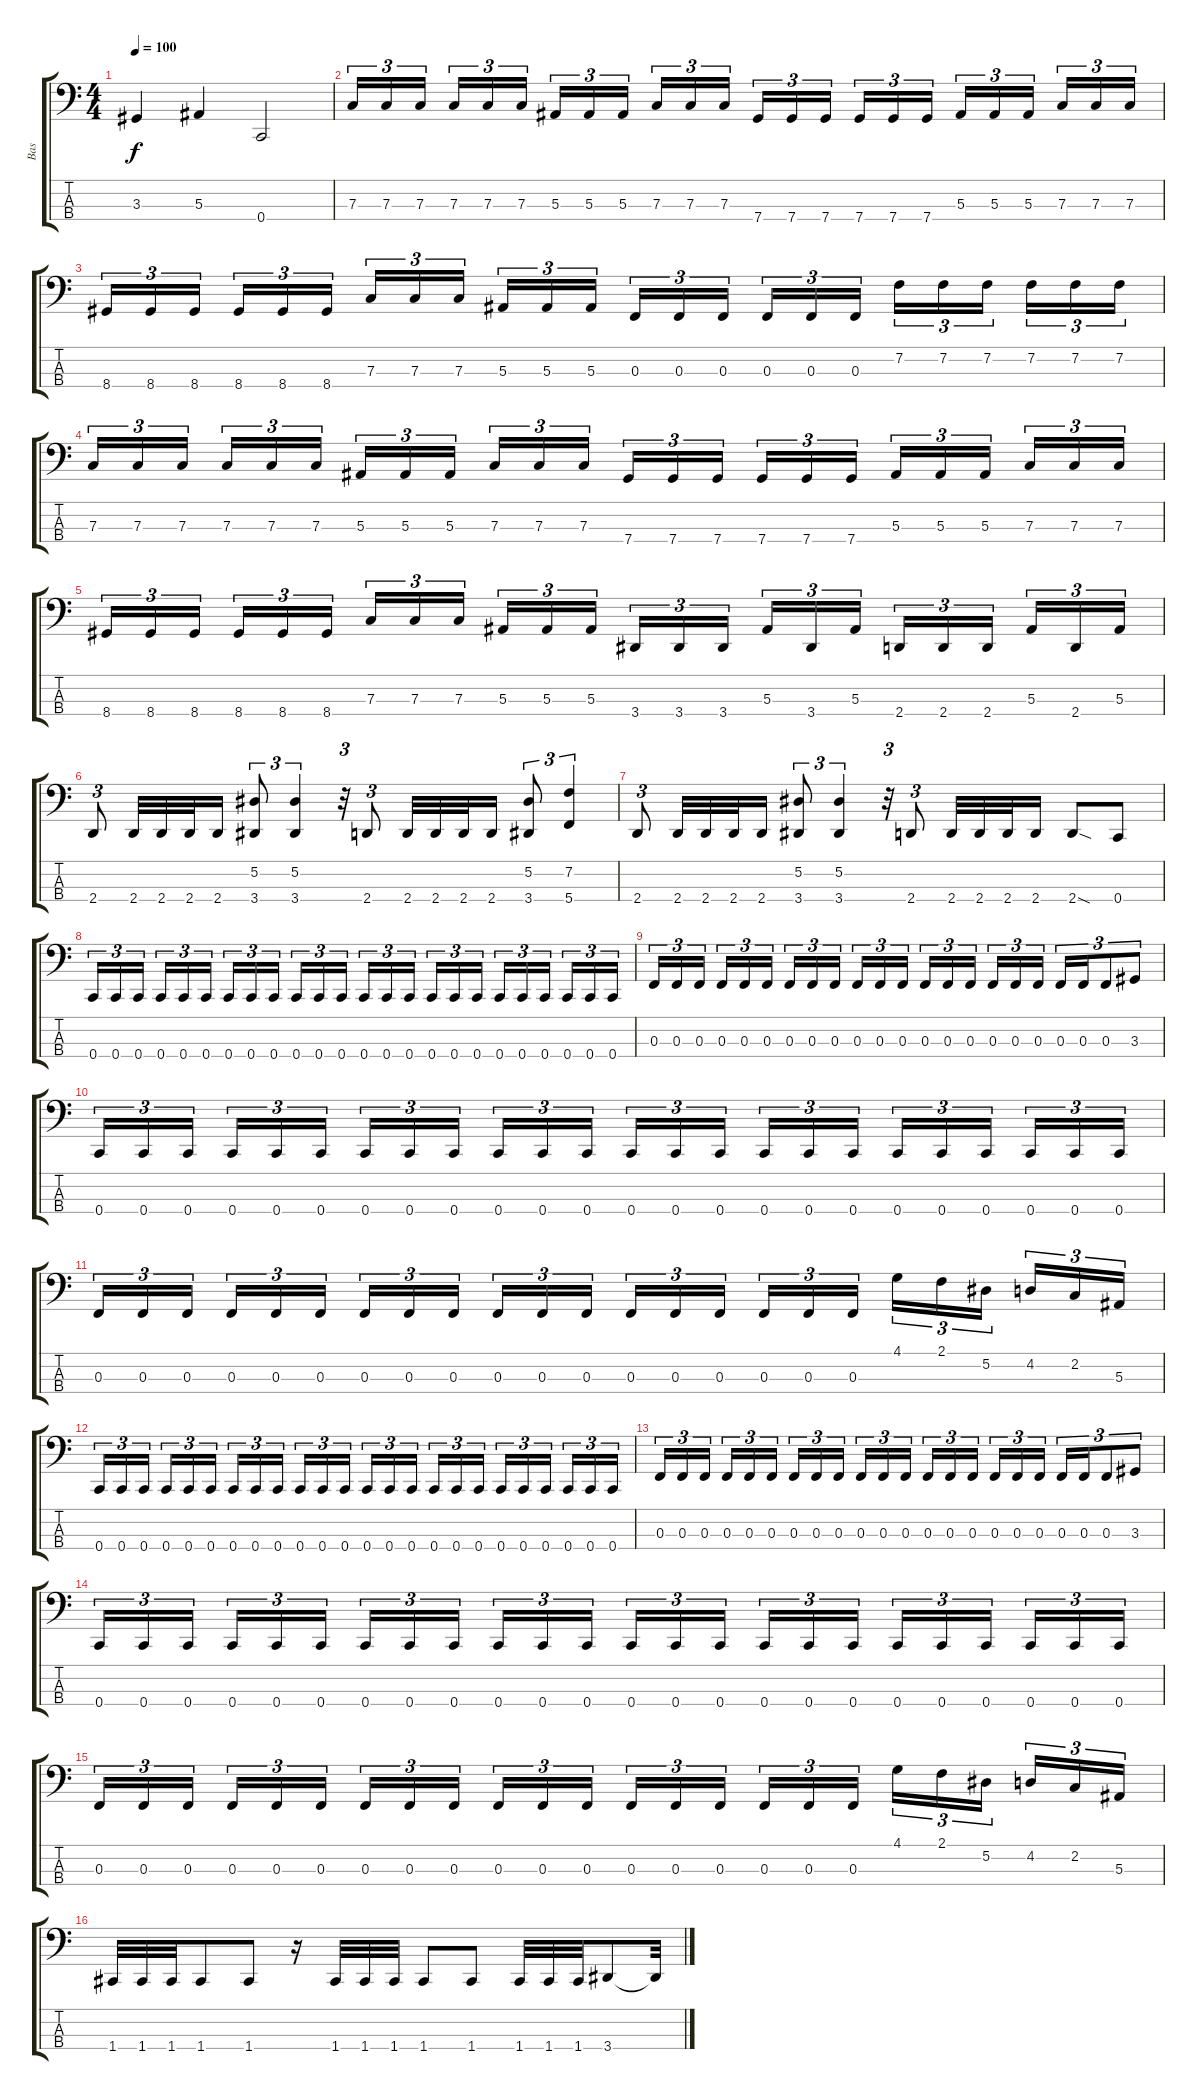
\track ("Bas" "Bas") {instrument electricbassfinger}
\staff {score tabs}
\tuning (Eb2 Bb1 F1 C1) {hide}
\ts (4 4)
\tempo 100
\clef f4
\ks c
3.3.4{dy f} 5.3.4 0.4.2 |
7.3.16{tu (3 2)} 7.3.16{tu (3 2)} 7.3.16{tu (3 2)} 7.3.16{tu (3 2)} 7.3.16{tu (3 2)} 7.3.16{tu (3 2)} 5.3.16{tu (3 2)} 5.3.16{tu (3 2)} 5.3.16{tu (3 2)} 7.3.16{tu (3 2)} 7.3.16{tu (3 2)} 7.3.16{tu (3 2)} 7.4.16{tu (3 2)} 7.4.16{tu (3 2)} 7.4.16{tu (3 2)} 7.4.16{tu (3 2)} 7.4.16{tu (3 2)} 7.4.16{tu (3 2)} 5.3.16{tu (3 2)} 5.3.16{tu (3 2)} 5.3.16{tu (3 2)} 7.3.16{tu (3 2)} 7.3.16{tu (3 2)} 7.3.16{tu (3 2)} |
8.4.16{tu (3 2)} 8.4.16{tu (3 2)} 8.4.16{tu (3 2)} 8.4.16{tu (3 2)} 8.4.16{tu (3 2)} 8.4.16{tu (3 2)} 7.3.16{tu (3 2)} 7.3.16{tu (3 2)} 7.3.16{tu (3 2)} 5.3.16{tu (3 2)} 5.3.16{tu (3 2)} 5.3.16{tu (3 2)} 0.3.16{tu (3 2)} 0.3.16{tu (3 2)} 0.3.16{tu (3 2)} 0.3.16{tu (3 2)} 0.3.16{tu (3 2)} 0.3.16{tu (3 2)} 7.2.16{tu (3 2)} 7.2.16{tu (3 2)} 7.2.16{tu (3 2)} 7.2.16{tu (3 2)} 7.2.16{tu (3 2)} 7.2.16{tu (3 2)} |
7.3.16{tu (3 2)} 7.3.16{tu (3 2)} 7.3.16{tu (3 2)} 7.3.16{tu (3 2)} 7.3.16{tu (3 2)} 7.3.16{tu (3 2)} 5.3.16{tu (3 2)} 5.3.16{tu (3 2)} 5.3.16{tu (3 2)} 7.3.16{tu (3 2)} 7.3.16{tu (3 2)} 7.3.16{tu (3 2)} 7.4.16{tu (3 2)} 7.4.16{tu (3 2)} 7.4.16{tu (3 2)} 7.4.16{tu (3 2)} 7.4.16{tu (3 2)} 7.4.16{tu (3 2)} 5.3.16{tu (3 2)} 5.3.16{tu (3 2)} 5.3.16{tu (3 2)} 7.3.16{tu (3 2)} 7.3.16{tu (3 2)} 7.3.16{tu (3 2)} |
8.4.16{tu (3 2)} 8.4.16{tu (3 2)} 8.4.16{tu (3 2)} 8.4.16{tu (3 2)} 8.4.16{tu (3 2)} 8.4.16{tu (3 2)} 7.3.16{tu (3 2)} 7.3.16{tu (3 2)} 7.3.16{tu (3 2)} 5.3.16{tu (3 2)} 5.3.16{tu (3 2)} 5.3.16{tu (3 2)} 3.4.16{tu (3 2)} 3.4.16{tu (3 2)} 3.4.16{tu (3 2)} 5.3.16{tu (3 2)} 3.4.16{tu (3 2)} 5.3.16{tu (3 2)} 2.4.16{tu (3 2)} 2.4.16{tu (3 2)} 2.4.16{tu (3 2)} 5.3.16{tu (3 2)} 2.4.16{tu (3 2)} 5.3.16{tu (3 2)} |
2.4.8{tu (3 2)} 2.4.32 2.4.32 2.4.32 2.4.16 (5.2 3.4).8{tu (3 2)} (5.2 3.4).4{tu (3 2)} r.32{tu (3 2)} 2.4.8{tu (3 2)} 2.4.32 2.4.32 2.4.32 2.4.16 (5.2 3.4).8{tu (3 2)} (7.2 5.4).4{tu (3 2)} |
2.4.8{tu (3 2)} 2.4.32 2.4.32 2.4.32 2.4.16 (5.2 3.4).8{tu (3 2)} (5.2 3.4).4{tu (3 2)} r.32{tu (3 2)} 2.4.8{tu (3 2)} 2.4.32 2.4.32 2.4.32 2.4.16 2.4{sod}.8 0.4.8 |
0.4.16{tu (3 2)} 0.4.16{tu (3 2)} 0.4.16{tu (3 2)} 0.4.16{tu (3 2)} 0.4.16{tu (3 2)} 0.4.16{tu (3 2)} 0.4.16{tu (3 2)} 0.4.16{tu (3 2)} 0.4.16{tu (3 2)} 0.4.16{tu (3 2)} 0.4.16{tu (3 2)} 0.4.16{tu (3 2)} 0.4.16{tu (3 2)} 0.4.16{tu (3 2)} 0.4.16{tu (3 2)} 0.4.16{tu (3 2)} 0.4.16{tu (3 2)} 0.4.16{tu (3 2)} 0.4.16{tu (3 2)} 0.4.16{tu (3 2)} 0.4.16{tu (3 2)} 0.4.16{tu (3 2)} 0.4.16{tu (3 2)} 0.4.16{tu (3 2)} |
0.3.16{tu (3 2)} 0.3.16{tu (3 2)} 0.3.16{tu (3 2)} 0.3.16{tu (3 2)} 0.3.16{tu (3 2)} 0.3.16{tu (3 2)} 0.3.16{tu (3 2)} 0.3.16{tu (3 2)} 0.3.16{tu (3 2)} 0.3.16{tu (3 2)} 0.3.16{tu (3 2)} 0.3.16{tu (3 2)} 0.3.16{tu (3 2)} 0.3.16{tu (3 2)} 0.3.16{tu (3 2)} 0.3.16{tu (3 2)} 0.3.16{tu (3 2)} 0.3.16{tu (3 2)} 0.3.16{tu (3 2)} 0.3.16{tu (3 2)} 0.3.8{tu (3 2)} 3.3.8{tu (3 2)} |
0.4.16{tu (3 2)} 0.4.16{tu (3 2)} 0.4.16{tu (3 2)} 0.4.16{tu (3 2)} 0.4.16{tu (3 2)} 0.4.16{tu (3 2)} 0.4.16{tu (3 2)} 0.4.16{tu (3 2)} 0.4.16{tu (3 2)} 0.4.16{tu (3 2)} 0.4.16{tu (3 2)} 0.4.16{tu (3 2)} 0.4.16{tu (3 2)} 0.4.16{tu (3 2)} 0.4.16{tu (3 2)} 0.4.16{tu (3 2)} 0.4.16{tu (3 2)} 0.4.16{tu (3 2)} 0.4.16{tu (3 2)} 0.4.16{tu (3 2)} 0.4.16{tu (3 2)} 0.4.16{tu (3 2)} 0.4.16{tu (3 2)} 0.4.16{tu (3 2)} |
0.3.16{tu (3 2)} 0.3.16{tu (3 2)} 0.3.16{tu (3 2)} 0.3.16{tu (3 2)} 0.3.16{tu (3 2)} 0.3.16{tu (3 2)} 0.3.16{tu (3 2)} 0.3.16{tu (3 2)} 0.3.16{tu (3 2)} 0.3.16{tu (3 2)} 0.3.16{tu (3 2)} 0.3.16{tu (3 2)} 0.3.16{tu (3 2)} 0.3.16{tu (3 2)} 0.3.16{tu (3 2)} 0.3.16{tu (3 2)} 0.3.16{tu (3 2)} 0.3.16{tu (3 2)} 4.1.16{tu (3 2)} 2.1.16{tu (3 2)} 5.2.16{tu (3 2)} 4.2.16{tu (3 2)} 2.2.16{tu (3 2)} 5.3.16{tu (3 2)} |
0.4.16{tu (3 2)} 0.4.16{tu (3 2)} 0.4.16{tu (3 2)} 0.4.16{tu (3 2)} 0.4.16{tu (3 2)} 0.4.16{tu (3 2)} 0.4.16{tu (3 2)} 0.4.16{tu (3 2)} 0.4.16{tu (3 2)} 0.4.16{tu (3 2)} 0.4.16{tu (3 2)} 0.4.16{tu (3 2)} 0.4.16{tu (3 2)} 0.4.16{tu (3 2)} 0.4.16{tu (3 2)} 0.4.16{tu (3 2)} 0.4.16{tu (3 2)} 0.4.16{tu (3 2)} 0.4.16{tu (3 2)} 0.4.16{tu (3 2)} 0.4.16{tu (3 2)} 0.4.16{tu (3 2)} 0.4.16{tu (3 2)} 0.4.16{tu (3 2)} |
0.3.16{tu (3 2)} 0.3.16{tu (3 2)} 0.3.16{tu (3 2)} 0.3.16{tu (3 2)} 0.3.16{tu (3 2)} 0.3.16{tu (3 2)} 0.3.16{tu (3 2)} 0.3.16{tu (3 2)} 0.3.16{tu (3 2)} 0.3.16{tu (3 2)} 0.3.16{tu (3 2)} 0.3.16{tu (3 2)} 0.3.16{tu (3 2)} 0.3.16{tu (3 2)} 0.3.16{tu (3 2)} 0.3.16{tu (3 2)} 0.3.16{tu (3 2)} 0.3.16{tu (3 2)} 0.3.16{tu (3 2)} 0.3.16{tu (3 2)} 0.3.8{tu (3 2)} 3.3.8{tu (3 2)} |
0.4.16{tu (3 2)} 0.4.16{tu (3 2)} 0.4.16{tu (3 2)} 0.4.16{tu (3 2)} 0.4.16{tu (3 2)} 0.4.16{tu (3 2)} 0.4.16{tu (3 2)} 0.4.16{tu (3 2)} 0.4.16{tu (3 2)} 0.4.16{tu (3 2)} 0.4.16{tu (3 2)} 0.4.16{tu (3 2)} 0.4.16{tu (3 2)} 0.4.16{tu (3 2)} 0.4.16{tu (3 2)} 0.4.16{tu (3 2)} 0.4.16{tu (3 2)} 0.4.16{tu (3 2)} 0.4.16{tu (3 2)} 0.4.16{tu (3 2)} 0.4.16{tu (3 2)} 0.4.16{tu (3 2)} 0.4.16{tu (3 2)} 0.4.16{tu (3 2)} |
0.3.16{tu (3 2)} 0.3.16{tu (3 2)} 0.3.16{tu (3 2)} 0.3.16{tu (3 2)} 0.3.16{tu (3 2)} 0.3.16{tu (3 2)} 0.3.16{tu (3 2)} 0.3.16{tu (3 2)} 0.3.16{tu (3 2)} 0.3.16{tu (3 2)} 0.3.16{tu (3 2)} 0.3.16{tu (3 2)} 0.3.16{tu (3 2)} 0.3.16{tu (3 2)} 0.3.16{tu (3 2)} 0.3.16{tu (3 2)} 0.3.16{tu (3 2)} 0.3.16{tu (3 2)} 4.1.16{tu (3 2)} 2.1.16{tu (3 2)} 5.2.16{tu (3 2)} 4.2.16{tu (3 2)} 2.2.16{tu (3 2)} 5.3.16{tu (3 2)} |
1.4.32 1.4.32 1.4.32 1.4.8 1.4.8 r.16 1.4.32 1.4.32 1.4.32 1.4.8 1.4.8 1.4.32 1.4.32 1.4.32 3.4.8 3.4{t}.32
